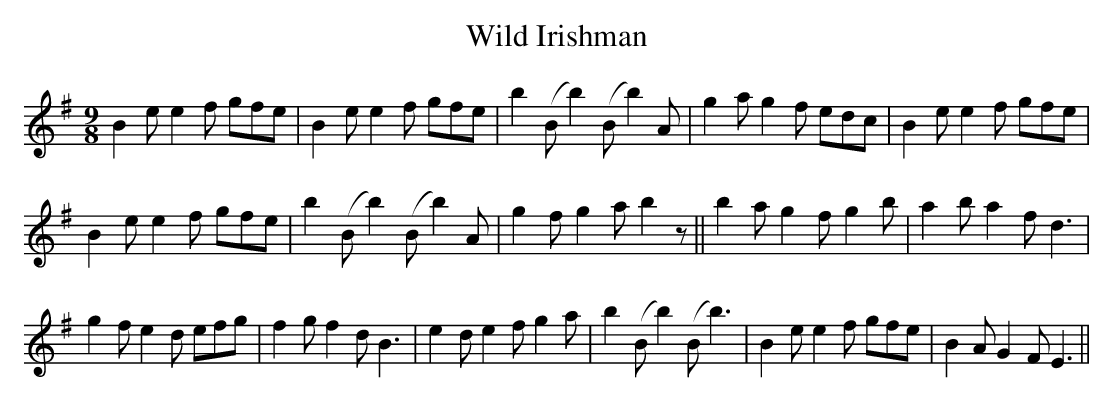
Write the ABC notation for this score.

X:1
T:Wild Irishman
M:9/8
L:1/8
Q:1/8=300
K:Em
B2e e2f gfe|B2e e2f gfe|b2(B b2)(B b2)A|g2a g2f edc|B2e e2f gfe|
B2e e2f gfe|b2(B b2)(B b2)A|g2f g2a b2z||b2a g2f g2b|a2b a2f d3|
g2f e2d efg|f2g f2d B3|e2d e2f g2a|b2(B b2)(B b3)|B2e e2f gfe|B2A G2F E3||
